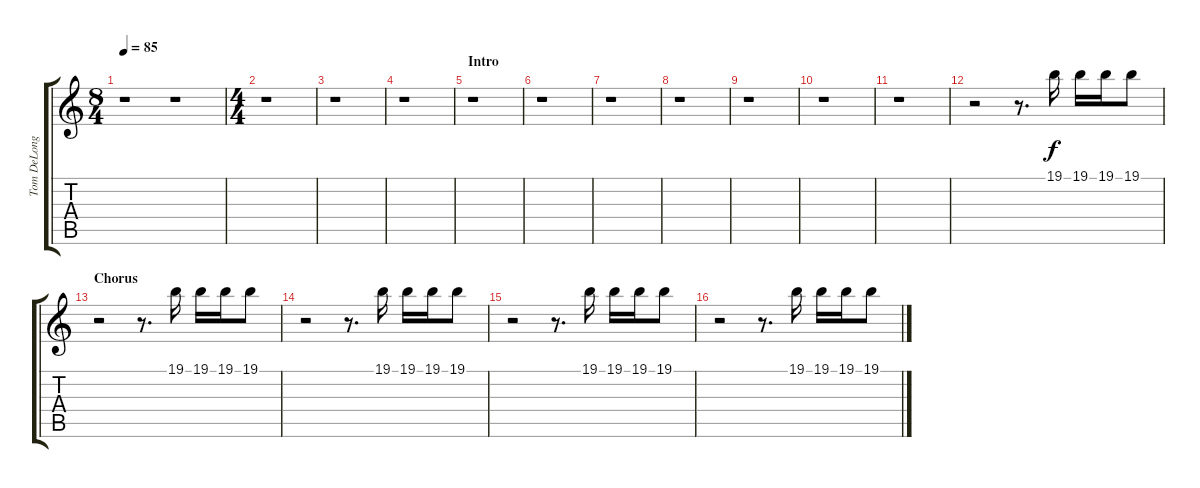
\track ("Tom DeLonge (Vocals)" "Tom DeLong") {instrument baritonesax}
\staff {score tabs}
\tuning (E4 B3 G3 D3 A2 E2) {hide}
\ts (8 4)
\tempo 85
\clef g2
\ks c
r.1{dy f} r.1 |
\ts (4 4)
r.1 |
r.1 |
r.1 |
\section ("" "Intro")
r.1 |
r.1 |
r.1 |
r.1 |
r.1 |
r.1 |
r.1 |
r.2 r.8{d} 19.1.16 19.1.16 19.1.16 19.1.8 |
\section ("" "Chorus")
r.2 r.8{d} 19.1.16 19.1.16 19.1.16 19.1.8 |
r.2 r.8{d} 19.1.16 19.1.16 19.1.16 19.1.8 |
r.2 r.8{d} 19.1.16 19.1.16 19.1.16 19.1.8 |
r.2 r.8{d} 19.1.16 19.1.16 19.1.16 19.1.8
